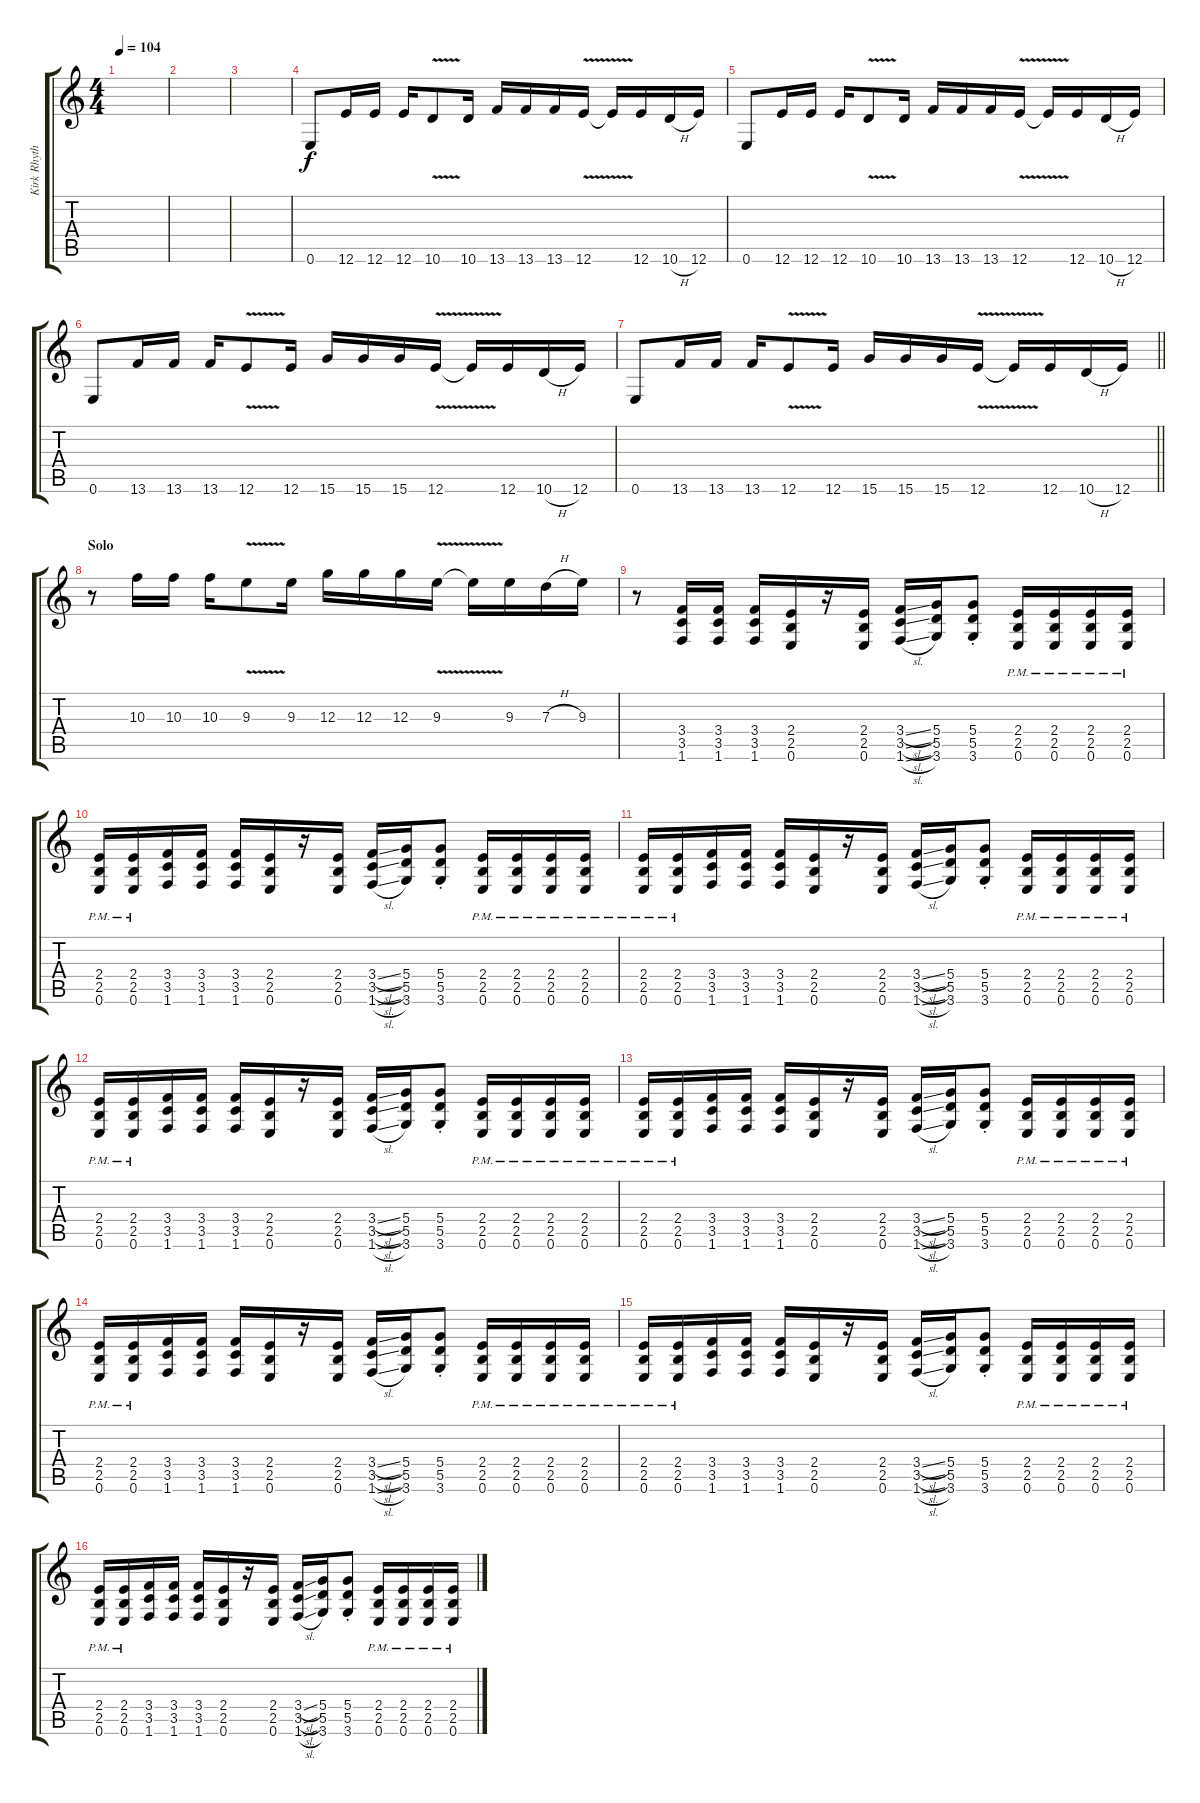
\track ("Kirk Rhythm" "Kirk Rhyth") {instrument distortionguitar}
\staff {score tabs}
\tuning (E4 B3 G3 D3 A2 E2) {hide}
\ts (4 4)
\tempo 104
\clef g2
\ks c
|
|
|
0.6.8 12.6.16 12.6.16 12.6.16 10.6{v}.8 10.6.16 13.6.16 13.6.16 13.6.16 12.6{v}.16 12.6{t}.16 12.6.16 10.6{h}.16 12.6.16 |
0.6.8 12.6.16 12.6.16 12.6.16 10.6{v}.8 10.6.16 13.6.16 13.6.16 13.6.16 12.6{v}.16 12.6{t}.16 12.6.16 10.6{h}.16 12.6.16 |
0.6.8 13.6.16 13.6.16 13.6.16 12.6{v}.8 12.6.16 15.6.16 15.6.16 15.6.16 12.6{v}.16 12.6{t}.16 12.6.16 10.6{h}.16 12.6.16 |
\barLineRight lightlight
0.6.8 13.6.16 13.6.16 13.6.16 12.6{v}.8 12.6.16 15.6.16 15.6.16 15.6.16 12.6{v}.16 12.6{t}.16 12.6.16 10.6{h}.16 12.6.16 |
\section ("" "Solo")
r.8 10.3.16 10.3.16 10.3.16 9.3{v}.8 9.3.16 12.3.16 12.3.16 12.3.16 9.3{v}.16 9.3{t}.16 9.3.16 7.3{h}.16 9.3.16 |
r.8 (3.4 3.5 1.6).16 (3.4 3.5 1.6).16 (3.4 3.5 1.6).16 (2.4 2.5 0.6).16 r.16 (2.4 2.5 0.6).16 (3.4{sl} 3.5{sl} 1.6{sl}).16 (5.4 5.5 3.6).16 (5.4{st} 5.5{st} 3.6{st}).8 (2.4{pm} 2.5{pm} 0.6{pm}).16 (2.4{pm} 2.5{pm} 0.6{pm}).16 (2.4{pm} 2.5{pm} 0.6{pm}).16 (2.4{pm} 2.5{pm} 0.6{pm}).16 |
(2.4{pm} 2.5{pm} 0.6{pm}).16 (2.4{pm} 2.5{pm} 0.6{pm}).16 (3.4 3.5 1.6).16 (3.4 3.5 1.6).16 (3.4 3.5 1.6).16 (2.4 2.5 0.6).16 r.16 (2.4 2.5 0.6).16 (3.4{sl} 3.5{sl} 1.6{sl}).16 (5.4 5.5 3.6).16 (5.4{st} 5.5{st} 3.6{st}).8 (2.4{pm} 2.5{pm} 0.6{pm}).16 (2.4{pm} 2.5{pm} 0.6{pm}).16 (2.4{pm} 2.5{pm} 0.6{pm}).16 (2.4{pm} 2.5{pm} 0.6{pm}).16 |
(2.4{pm} 2.5{pm} 0.6{pm}).16 (2.4{pm} 2.5{pm} 0.6{pm}).16 (3.4 3.5 1.6).16 (3.4 3.5 1.6).16 (3.4 3.5 1.6).16 (2.4 2.5 0.6).16 r.16 (2.4 2.5 0.6).16 (3.4{sl} 3.5{sl} 1.6{sl}).16 (5.4 5.5 3.6).16 (5.4{st} 5.5{st} 3.6{st}).8 (2.4{pm} 2.5{pm} 0.6{pm}).16 (2.4{pm} 2.5{pm} 0.6{pm}).16 (2.4{pm} 2.5{pm} 0.6{pm}).16 (2.4{pm} 2.5{pm} 0.6{pm}).16 |
(2.4{pm} 2.5{pm} 0.6{pm}).16 (2.4{pm} 2.5{pm} 0.6{pm}).16 (3.4 3.5 1.6).16 (3.4 3.5 1.6).16 (3.4 3.5 1.6).16 (2.4 2.5 0.6).16 r.16 (2.4 2.5 0.6).16 (3.4{sl} 3.5{sl} 1.6{sl}).16 (5.4 5.5 3.6).16 (5.4{st} 5.5{st} 3.6{st}).8 (2.4{pm} 2.5{pm} 0.6{pm}).16 (2.4{pm} 2.5{pm} 0.6{pm}).16 (2.4{pm} 2.5{pm} 0.6{pm}).16 (2.4{pm} 2.5{pm} 0.6{pm}).16 |
(2.4{pm} 2.5{pm} 0.6{pm}).16 (2.4{pm} 2.5{pm} 0.6{pm}).16 (3.4 3.5 1.6).16 (3.4 3.5 1.6).16 (3.4 3.5 1.6).16 (2.4 2.5 0.6).16 r.16 (2.4 2.5 0.6).16 (3.4{sl} 3.5{sl} 1.6{sl}).16 (5.4 5.5 3.6).16 (5.4{st} 5.5{st} 3.6{st}).8 (2.4{pm} 2.5{pm} 0.6{pm}).16 (2.4{pm} 2.5{pm} 0.6{pm}).16 (2.4{pm} 2.5{pm} 0.6{pm}).16 (2.4{pm} 2.5{pm} 0.6{pm}).16 |
(2.4{pm} 2.5{pm} 0.6{pm}).16 (2.4{pm} 2.5{pm} 0.6{pm}).16 (3.4 3.5 1.6).16 (3.4 3.5 1.6).16 (3.4 3.5 1.6).16 (2.4 2.5 0.6).16 r.16 (2.4 2.5 0.6).16 (3.4{sl} 3.5{sl} 1.6{sl}).16 (5.4 5.5 3.6).16 (5.4{st} 5.5{st} 3.6{st}).8 (2.4{pm} 2.5{pm} 0.6{pm}).16 (2.4{pm} 2.5{pm} 0.6{pm}).16 (2.4{pm} 2.5{pm} 0.6{pm}).16 (2.4{pm} 2.5{pm} 0.6{pm}).16 |
(2.4{pm} 2.5{pm} 0.6{pm}).16 (2.4{pm} 2.5{pm} 0.6{pm}).16 (3.4 3.5 1.6).16 (3.4 3.5 1.6).16 (3.4 3.5 1.6).16 (2.4 2.5 0.6).16 r.16 (2.4 2.5 0.6).16 (3.4{sl} 3.5{sl} 1.6{sl}).16 (5.4 5.5 3.6).16 (5.4{st} 5.5{st} 3.6{st}).8 (2.4{pm} 2.5{pm} 0.6{pm}).16 (2.4{pm} 2.5{pm} 0.6{pm}).16 (2.4{pm} 2.5{pm} 0.6{pm}).16 (2.4{pm} 2.5{pm} 0.6{pm}).16 |
(2.4{pm} 2.5{pm} 0.6{pm}).16 (2.4{pm} 2.5{pm} 0.6{pm}).16 (3.4 3.5 1.6).16 (3.4 3.5 1.6).16 (3.4 3.5 1.6).16 (2.4 2.5 0.6).16 r.16 (2.4 2.5 0.6).16 (3.4{sl} 3.5{sl} 1.6{sl}).16 (5.4 5.5 3.6).16 (5.4{st} 5.5{st} 3.6{st}).8 (2.4{pm} 2.5{pm} 0.6{pm}).16 (2.4{pm} 2.5{pm} 0.6{pm}).16 (2.4{pm} 2.5{pm} 0.6{pm}).16 (2.4{pm} 2.5{pm} 0.6{pm}).16
